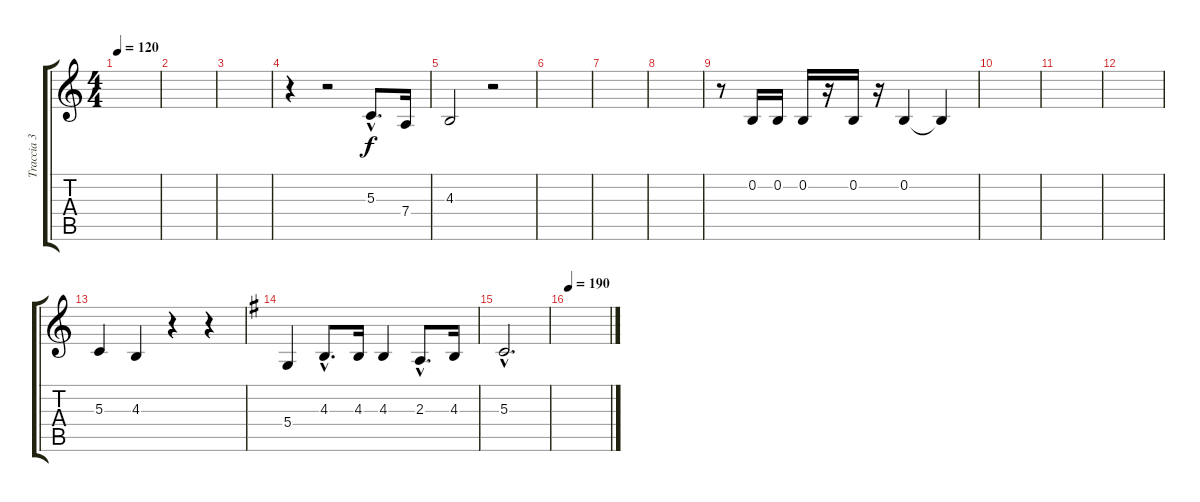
\track ("Traccia 3" "Traccia 3") {instrument trumpet}
\staff {score tabs}
\tuning (E4 B3 G3 D3 A2 E2) {hide}
\ts (4 4)
\tempo 120
\clef g2
\ks c
|
|
|
r.4 r.2 5.3{hac}.8{d} 7.4.16 |
4.3.2 r.2 |
|
|
|
r.8 0.2.16 0.2.16 0.2.16 r.16 0.2.16 r.16 0.2.4 0.2{t}.4 |
|
|
|
5.3.4 4.3.4 r.4 r.4 |
\ks g
5.4.4 4.3{hac}.8{d} 4.3.16 4.3.4 2.3{hac}.8{d} 4.3.16 |
5.3{hac}.2{d} |
\tempo 190
